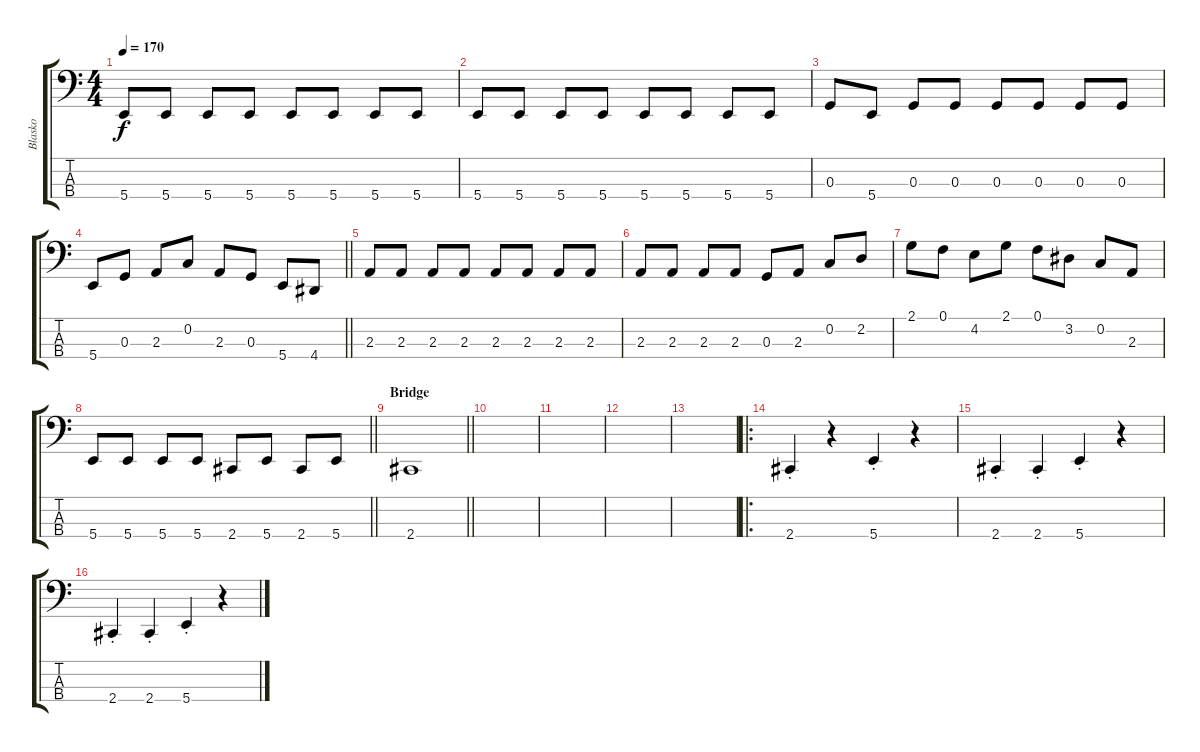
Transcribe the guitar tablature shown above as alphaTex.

\track ("Blasko" "Blasko") {instrument electricbasspick}
\staff {score tabs}
\tuning (F2 C2 G1 B0) {hide}
\ts (4 4)
\tempo 170
\clef f4
\ks c
5.4.8{dy f} 5.4.8 5.4.8 5.4.8 5.4.8 5.4.8 5.4.8 5.4.8 |
5.4.8 5.4.8 5.4.8 5.4.8 5.4.8 5.4.8 5.4.8 5.4.8 |
0.3.8 5.4.8 0.3.8 0.3.8 0.3.8 0.3.8 0.3.8 0.3.8 |
\barLineRight lightlight
5.4.8 0.3.8 2.3.8 0.2.8 2.3.8 0.3.8 5.4.8 4.4.8 |
2.3.8 2.3.8 2.3.8 2.3.8 2.3.8 2.3.8 2.3.8 2.3.8 |
2.3.8 2.3.8 2.3.8 2.3.8 0.3.8 2.3.8 0.2.8 2.2.8 |
2.1.8 0.1.8 4.2.8 2.1.8 0.1.8 3.2.8 0.2.8 2.3.8 |
\barLineRight lightlight
5.4.8 5.4.8 5.4.8 5.4.8 2.4.8 5.4.8 2.4.8 5.4.8 |
\section ("" "Bridge")
\barLineRight lightlight
2.4.1{volume 0} |
|
|
|
|
\ro
2.4{st}.4{volume 16} r.4 5.4{st}.4 r.4 |
2.4{st}.4 2.4{st}.4 5.4{st}.4 r.4 |
2.4{st}.4 2.4{st}.4 5.4{st}.4 r.4
